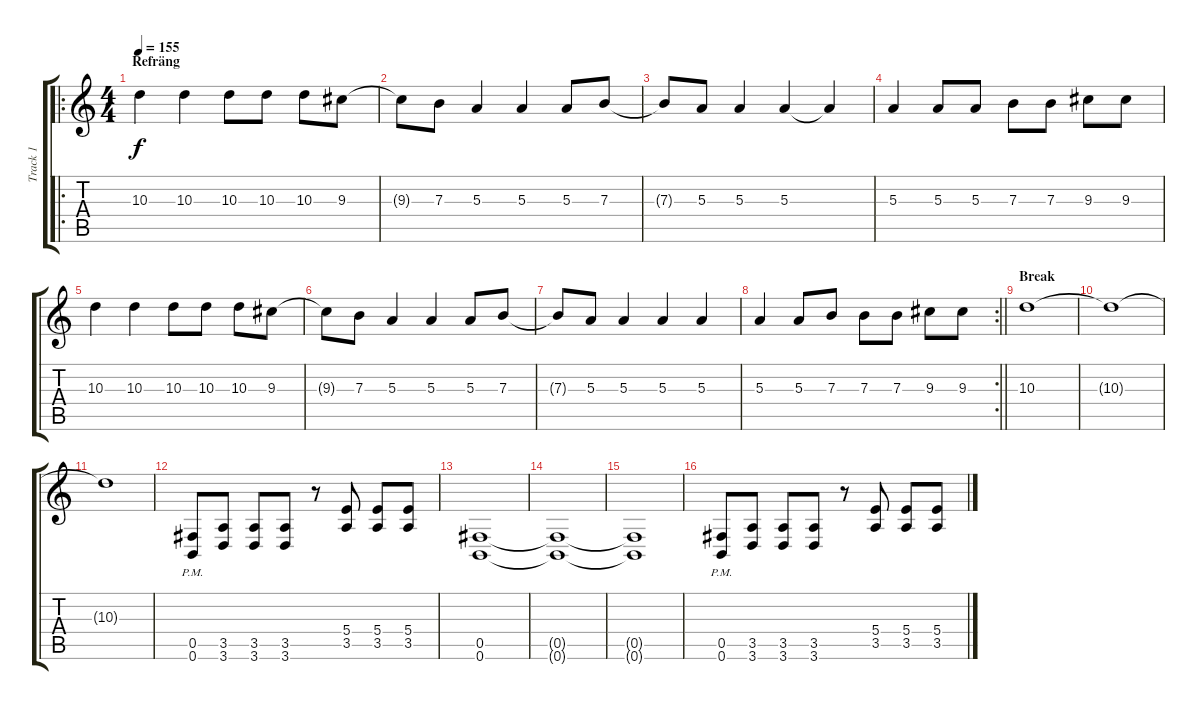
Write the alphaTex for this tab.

\track ("Track 1" "Track 1") {instrument distortionguitar}
\staff {score tabs}
\tuning (Db4 Ab3 E3 B2 Gb2 B1) {hide}
\ro
\ts (4 4)
\section ("" "Refräng")
\tempo 155
\clef g2
\ks c
10.3.4{dy f volume 16} 10.3.4 10.3.8 10.3.8 10.3.8 9.3.8 |
9.3{t}.8 7.3.8 5.3.4 5.3.4 5.3.8 7.3.8 |
7.3{t}.8 5.3.8 5.3.4 5.3.4 5.3{t}.4 |
5.3.4 5.3.8 5.3.8 7.3.8 7.3.8 9.3.8 9.3.8 |
10.3.4 10.3.4 10.3.8 10.3.8 10.3.8 9.3.8 |
9.3{t}.8 7.3.8 5.3.4 5.3.4 5.3.8 7.3.8 |
7.3{t}.8 5.3.8 5.3.4 5.3.4 5.3.4 |
\rc 2
\barLineRight lightlight
5.3.4 5.3.8 7.3.8 7.3.8 7.3.8 9.3.8 9.3.8 |
\section ("" "Break")
10.3.1 |
10.3{t}.1 |
10.3{t}.1 |
(0.5{pm} 0.6{pm}).8 (3.5 3.6).8 (3.5 3.6).8 (3.5 3.6).8 r.8 (5.4 3.5).8 (5.4 3.5).8 (5.4 3.5).8 |
(0.5 0.6).1 |
(0.5{t} 0.6{t}).1 |
(0.5{t} 0.6{t}).1 |
(0.5{pm} 0.6{pm}).8 (3.5 3.6).8 (3.5 3.6).8 (3.5 3.6).8 r.8 (5.4 3.5).8 (5.4 3.5).8 (5.4 3.5).8
